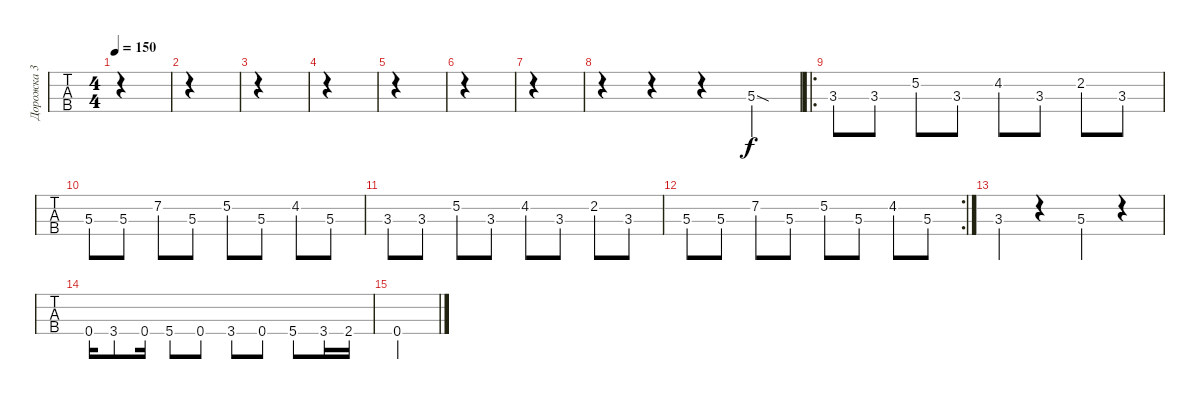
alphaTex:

\track ("Дорожка 3" "Дорожка 3") {instrument electricbassfinger}
\staff {tabs}
\tuning (G2 D2 A1 E1) {hide}
\ts (4 4)
\tempo 140
\tempo 150
\clef f4
\ks c
|
|
|
|
|
|
|
r.4 r.4 r.4 5.3{sod}.4 |
\ro
3.3.8 3.3.8 5.2.8 3.3.8 4.2.8 3.3.8 2.2.8 3.3.8 |
5.3.8 5.3.8 7.2.8 5.3.8 5.2.8 5.3.8 4.2.8 5.3.8 |
3.3.8 3.3.8 5.2.8 3.3.8 4.2.8 3.3.8 2.2.8 3.3.8 |
\rc 2
5.3.8 5.3.8 7.2.8 5.3.8 5.2.8 5.3.8 4.2.8 5.3.8 |
3.3.4 r.4 5.3.4 r.4 |
0.4.16 3.4.8 0.4.16 5.4.8 0.4.8 3.4.8 0.4.8 5.4.8 3.4.16 2.4.16 |
0.4.2
